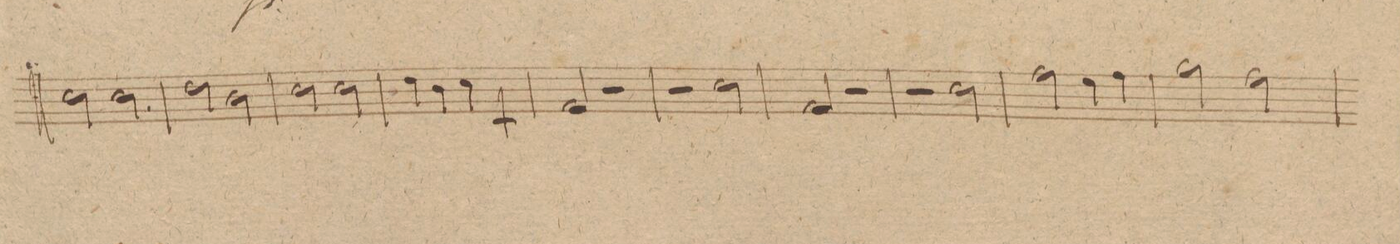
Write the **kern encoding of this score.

**kern	**dynam
*I"Trombone Baſso.	*
*clefF4	*
*k[]	*
*met(c|)	*
*M2/2	*
2E\	.
2E\	.
=234	=234
2F\	.
2D\	.
=235	=235
2E\	.
2E\	.
=236	=236
4F\	.
4D\	.
4E\	.
4EE/	.
=237	=237
2AA/	.
2r	.
=238	=238
2r	.
2E\	.
=239	=239
2AA/	.
2r	.
=240	=240
2r	.
2E\	.
=241	=241
2A\	.
4G\	.
4A\	.
=242	=242
2B\	.
2A\	.
=243	=243
*-	*-
